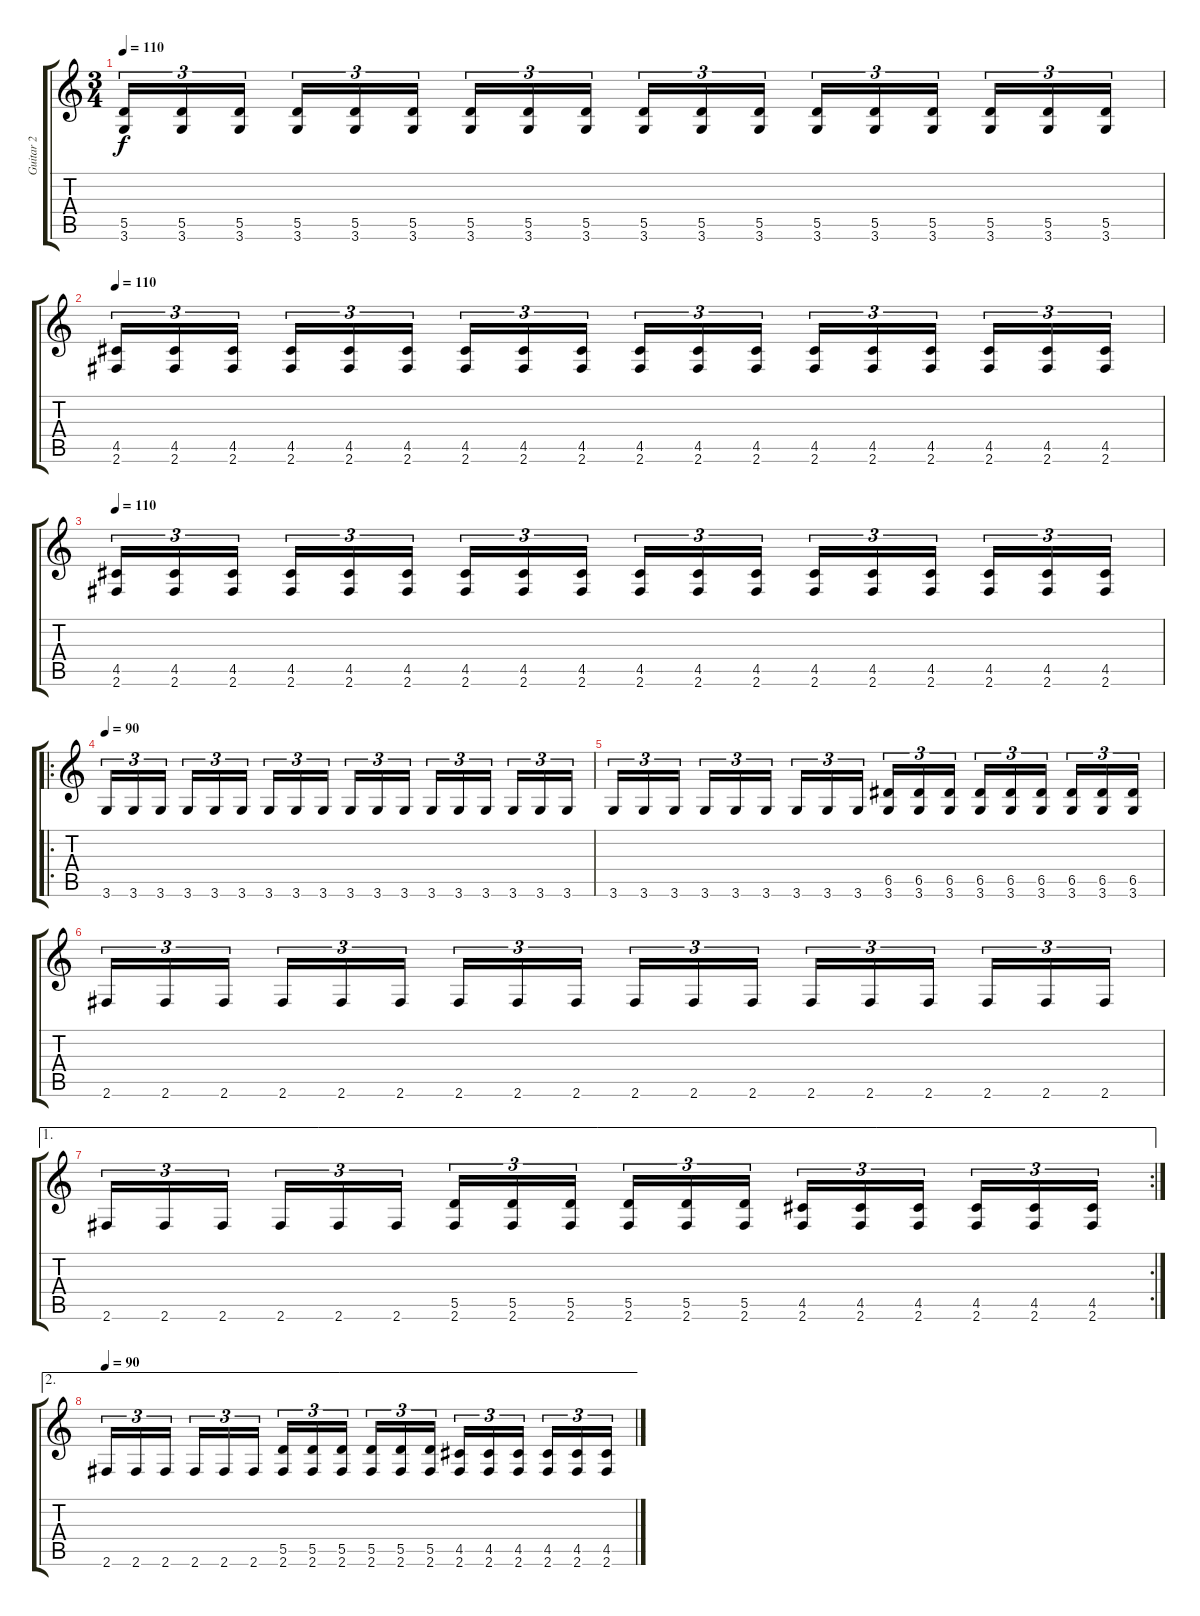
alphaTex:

\track ("Guitar 2" "Guitar 2") {instrument distortionguitar}
\staff {score tabs}
\tuning (E4 B3 G3 D3 A2 E2) {hide}
\ts (3 4)
\tempo 110
\clef g2
\ks c
(5.5 3.6).16{tu (3 2) dy f volume 13 balance 8} (5.5 3.6).16{tu (3 2)} (5.5 3.6).16{tu (3 2)} (5.5 3.6).16{tu (3 2)} (5.5 3.6).16{tu (3 2)} (5.5 3.6).16{tu (3 2)} (5.5 3.6).16{tu (3 2)} (5.5 3.6).16{tu (3 2)} (5.5 3.6).16{tu (3 2)} (5.5 3.6).16{tu (3 2)} (5.5 3.6).16{tu (3 2)} (5.5 3.6).16{tu (3 2)} (5.5 3.6).16{tu (3 2)} (5.5 3.6).16{tu (3 2)} (5.5 3.6).16{tu (3 2)} (5.5 3.6).16{tu (3 2)} (5.5 3.6).16{tu (3 2)} (5.5 3.6).16{tu (3 2)} |
\tempo 110
(4.5 2.6).16{tu (3 2) volume 13 balance 8} (4.5 2.6).16{tu (3 2)} (4.5 2.6).16{tu (3 2)} (4.5 2.6).16{tu (3 2)} (4.5 2.6).16{tu (3 2)} (4.5 2.6).16{tu (3 2)} (4.5 2.6).16{tu (3 2)} (4.5 2.6).16{tu (3 2)} (4.5 2.6).16{tu (3 2)} (4.5 2.6).16{tu (3 2)} (4.5 2.6).16{tu (3 2)} (4.5 2.6).16{tu (3 2)} (4.5 2.6).16{tu (3 2)} (4.5 2.6).16{tu (3 2)} (4.5 2.6).16{tu (3 2)} (4.5 2.6).16{tu (3 2)} (4.5 2.6).16{tu (3 2)} (4.5 2.6).16{tu (3 2)} |
\tempo 110
(4.5 2.6).16{tu (3 2)} (4.5 2.6).16{tu (3 2)} (4.5 2.6).16{tu (3 2)} (4.5 2.6).16{tu (3 2)} (4.5 2.6).16{tu (3 2)} (4.5 2.6).16{tu (3 2)} (4.5 2.6).16{tu (3 2)} (4.5 2.6).16{tu (3 2)} (4.5 2.6).16{tu (3 2)} (4.5 2.6).16{tu (3 2)} (4.5 2.6).16{tu (3 2)} (4.5 2.6).16{tu (3 2)} (4.5 2.6).16{tu (3 2)} (4.5 2.6).16{tu (3 2)} (4.5 2.6).16{tu (3 2)} (4.5 2.6).16{tu (3 2)} (4.5 2.6).16{tu (3 2)} (4.5 2.6).16{tu (3 2)} |
\ro
\tempo 90
3.6.16{tu (3 2)} 3.6.16{tu (3 2)} 3.6.16{tu (3 2)} 3.6.16{tu (3 2)} 3.6.16{tu (3 2)} 3.6.16{tu (3 2)} 3.6.16{tu (3 2)} 3.6.16{tu (3 2)} 3.6.16{tu (3 2)} 3.6.16{tu (3 2)} 3.6.16{tu (3 2)} 3.6.16{tu (3 2)} 3.6.16{tu (3 2)} 3.6.16{tu (3 2)} 3.6.16{tu (3 2)} 3.6.16{tu (3 2)} 3.6.16{tu (3 2)} 3.6.16{tu (3 2)} |
3.6.16{tu (3 2)} 3.6.16{tu (3 2)} 3.6.16{tu (3 2)} 3.6.16{tu (3 2)} 3.6.16{tu (3 2)} 3.6.16{tu (3 2)} 3.6.16{tu (3 2)} 3.6.16{tu (3 2)} 3.6.16{tu (3 2)} (6.5 3.6).16{tu (3 2)} (6.5 3.6).16{tu (3 2)} (6.5 3.6).16{tu (3 2)} (6.5 3.6).16{tu (3 2)} (6.5 3.6).16{tu (3 2)} (6.5 3.6).16{tu (3 2)} (6.5 3.6).16{tu (3 2)} (6.5 3.6).16{tu (3 2)} (6.5 3.6).16{tu (3 2)} |
2.6.16{tu (3 2)} 2.6.16{tu (3 2)} 2.6.16{tu (3 2)} 2.6.16{tu (3 2)} 2.6.16{tu (3 2)} 2.6.16{tu (3 2)} 2.6.16{tu (3 2)} 2.6.16{tu (3 2)} 2.6.16{tu (3 2)} 2.6.16{tu (3 2)} 2.6.16{tu (3 2)} 2.6.16{tu (3 2)} 2.6.16{tu (3 2)} 2.6.16{tu (3 2)} 2.6.16{tu (3 2)} 2.6.16{tu (3 2)} 2.6.16{tu (3 2)} 2.6.16{tu (3 2)} |
\ae 1
\rc 2
2.6.16{tu (3 2)} 2.6.16{tu (3 2)} 2.6.16{tu (3 2)} 2.6.16{tu (3 2)} 2.6.16{tu (3 2)} 2.6.16{tu (3 2)} (5.5 2.6).16{tu (3 2)} (5.5 2.6).16{tu (3 2)} (5.5 2.6).16{tu (3 2)} (5.5 2.6).16{tu (3 2)} (5.5 2.6).16{tu (3 2)} (5.5 2.6).16{tu (3 2)} (4.5 2.6).16{tu (3 2)} (4.5 2.6).16{tu (3 2)} (4.5 2.6).16{tu (3 2)} (4.5 2.6).16{tu (3 2)} (4.5 2.6).16{tu (3 2)} (4.5 2.6).16{tu (3 2)} |
\ae 2
\tempo 90
2.6.16{tu (3 2)} 2.6.16{tu (3 2)} 2.6.16{tu (3 2)} 2.6.16{tu (3 2)} 2.6.16{tu (3 2)} 2.6.16{tu (3 2)} (5.5 2.6).16{tu (3 2)} (5.5 2.6).16{tu (3 2)} (5.5 2.6).16{tu (3 2)} (5.5 2.6).16{tu (3 2)} (5.5 2.6).16{tu (3 2)} (5.5 2.6).16{tu (3 2)} (4.5 2.6).16{tu (3 2)} (4.5 2.6).16{tu (3 2)} (4.5 2.6).16{tu (3 2)} (4.5 2.6).16{tu (3 2)} (4.5 2.6).16{tu (3 2)} (4.5 2.6).16{tu (3 2)}
